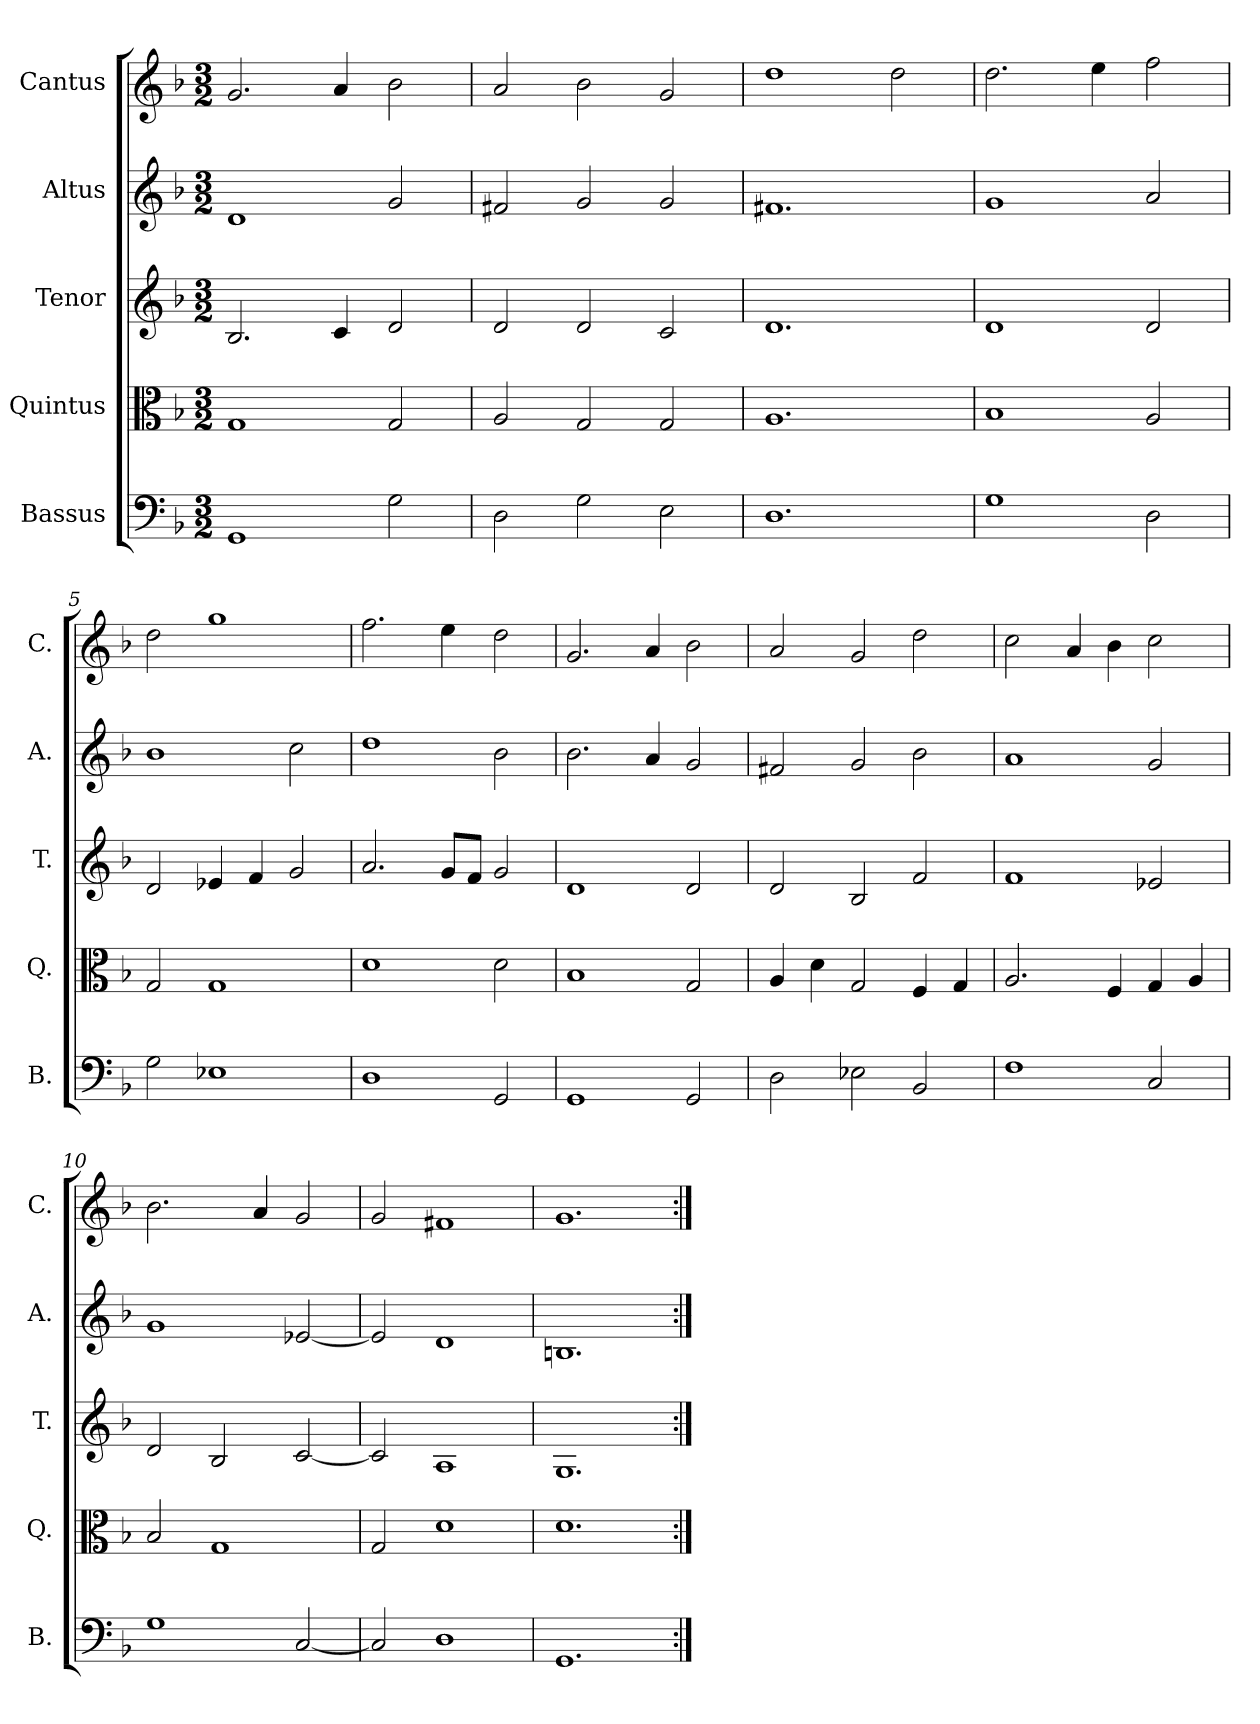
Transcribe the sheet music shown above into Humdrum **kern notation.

**kern	**kern	**kern	**kern	**kern
*part5	*part4	*part3	*part2	*part1
*staff5	*staff4	*staff3	*staff2	*staff1
*I"Bassus	*I"Quintus	*I"Tenor	*I"Altus	*I"Cantus
*I'B.	*I'Q.	*I'T.	*I'A.	*I'C.
*clefF4	*clefC3	*clefG2	*clefG2	*clefG2
*k[b-]	*k[b-]	*k[b-]	*k[b-]	*k[b-]
*F:	*F:	*F:	*F:	*F:
*M3/2	*M3/2	*M3/2	*M3/2	*M3/2
=1	=1	=1	=1	=1
1GG/	1G/	2.B-/	1d/	2.g/
.	.	4c/	.	4a/
2G\	2G/	2d/	2g/	2b-\
=2	=2	=2	=2	=2
2D\	2A/	2d/	2f#X/	2a/
2G\	2G/	2d/	2g/	2b-\
2E\	2G/	2c/	2g/	2g/
=3	=3	=3	=3	=3
1.D\	1.A/	1.d/	1.f#X/	1dd\
.	.	.	.	2dd\
=4	=4	=4	=4	=4
1G\	1B-/	1d/	1g/	2.dd\
.	.	.	.	4ee\
2D\	2A/	2d/	2a/	2ff\
=5	=5	=5	=5	=5
2G\	2G/	2d/	1b-\	2dd\
1E-X\	1G/	4e-X/	.	1gg\
.	.	4f/	.	.
.	.	2g/	2cc\	.
!!LO:LB:g=z
=6	=6	=6	=6	=6
1D\	1d\	2.a/	1dd\	2.ff\
.	.	8g/L	.	4ee\
.	.	8f/J	.	.
2GG/	2d\	2g/	2b-\	2dd\
=7	=7	=7	=7	=7
1GG/	1B-/	1d/	2.b-\	2.g/
.	.	.	4a/	4a/
2GG/	2G/	2d/	2g/	2b-\
=8	=8	=8	=8	=8
2D\	4A/	2d/	2f#X/	2a/
.	4d\	.	.	.
2E-X\	2G/	2B-/	2g/	2g/
2BB-/	4F/	2f/	2b-\	2dd\
.	4G/	.	.	.
=9	=9	=9	=9	=9
1F\	2.A/	1f/	1a/	2cc\
.	.	.	.	4a/
.	4F/	.	.	4b-\
2C/	4G/	2e-X/	2g/	2cc\
.	4A/	.	.	.
=10	=10	=10	=10	=10
1G\	2B-/	2d/	1g/	2.b-\
.	1G/	2B-/	.	.
.	.	.	.	4a/
[2C/	.	[2c/	[2e-X/	2g/
!!LO:PB:g=z
=11	=11	=11	=11	=11
2C/]	2G/	2c/]	2e-/]	2g/
1D\	1d\	1A/	1d/	1f#X/
=12	=12	=12	=12	=12
1.GG/	1.d\	1.G/	1.Bn/	1.g/
=:|!	=:|!	=:|!	=:|!	=:|!
*-	*-	*-	*-	*-
